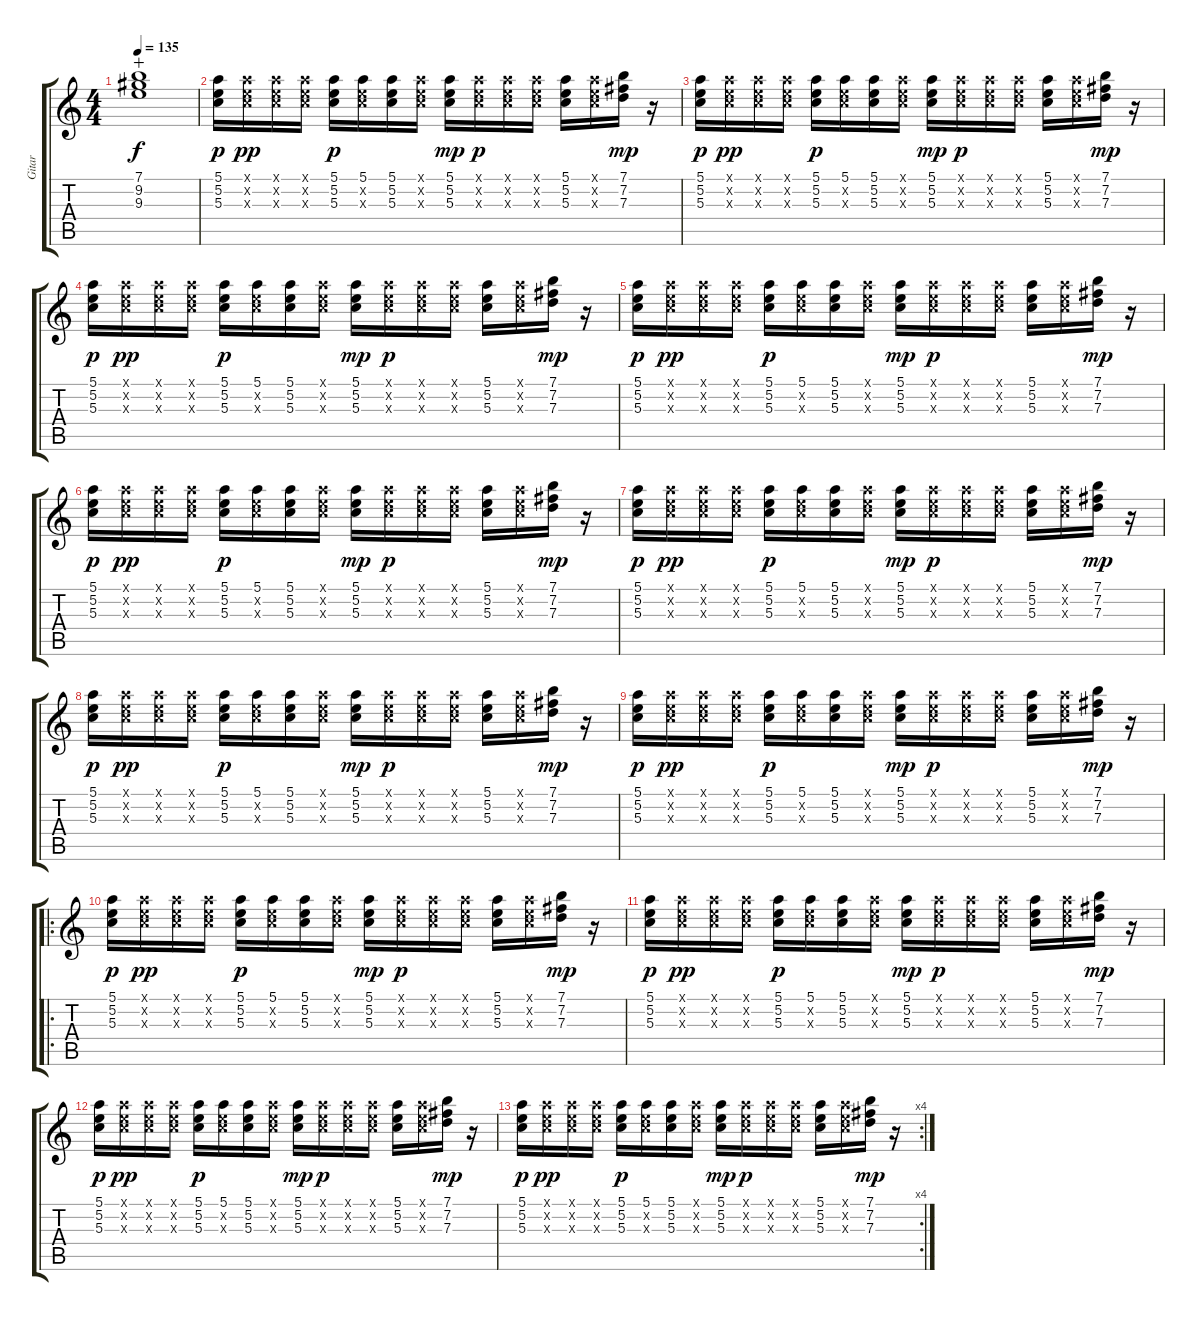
\track ("Gitar" "Gitar") {instrument electricguitarclean}
\staff {score tabs}
\tuning (E4 B3 G3 D3 A2 E2) {hide}
\ts (4 4)
\tempo 135
\clef g2
\ks c
(7.1 9.2 9.3).1{dy f wahc} |
(5.1 5.2 5.3).16{dy p} (5.1{x} 5.2{x} 5.3{x}).16{dy pp} (5.1{x} 5.2{x} 5.3{x}).16 (5.1{x} 5.2{x} 5.3{x}).16 (5.1 5.2 5.3).16{dy p} (5.1 5.2{x} 5.3{x}).16 (5.1 5.2 5.3).16 (5.1{x} 5.2{x} 5.3{x}).16 (5.1 5.2 5.3).16{dy mp} (5.1{x} 5.2{x} 5.3{x}).16{dy p} (5.1{x} 5.2{x} 5.3{x}).16 (5.1{x} 5.2{x} 5.3{x}).16 (5.1 5.2 5.3).16 (5.1{x} 5.2{x} 5.3{x}).16 (7.1 7.2 7.3).16{dy mp} r.16 |
(5.1 5.2 5.3).16{dy p} (5.1{x} 5.2{x} 5.3{x}).16{dy pp} (5.1{x} 5.2{x} 5.3{x}).16 (5.1{x} 5.2{x} 5.3{x}).16 (5.1 5.2 5.3).16{dy p} (5.1 5.2{x} 5.3{x}).16 (5.1 5.2 5.3).16 (5.1{x} 5.2{x} 5.3{x}).16 (5.1 5.2 5.3).16{dy mp} (5.1{x} 5.2{x} 5.3{x}).16{dy p} (5.1{x} 5.2{x} 5.3{x}).16 (5.1{x} 5.2{x} 5.3{x}).16 (5.1 5.2 5.3).16 (5.1{x} 5.2{x} 5.3{x}).16 (7.1 7.2 7.3).16{dy mp} r.16 |
(5.1 5.2 5.3).16{dy p} (5.1{x} 5.2{x} 5.3{x}).16{dy pp} (5.1{x} 5.2{x} 5.3{x}).16 (5.1{x} 5.2{x} 5.3{x}).16 (5.1 5.2 5.3).16{dy p} (5.1 5.2{x} 5.3{x}).16 (5.1 5.2 5.3).16 (5.1{x} 5.2{x} 5.3{x}).16 (5.1 5.2 5.3).16{dy mp} (5.1{x} 5.2{x} 5.3{x}).16{dy p} (5.1{x} 5.2{x} 5.3{x}).16 (5.1{x} 5.2{x} 5.3{x}).16 (5.1 5.2 5.3).16 (5.1{x} 5.2{x} 5.3{x}).16 (7.1 7.2 7.3).16{dy mp} r.16 |
(5.1 5.2 5.3).16{dy p} (5.1{x} 5.2{x} 5.3{x}).16{dy pp} (5.1{x} 5.2{x} 5.3{x}).16 (5.1{x} 5.2{x} 5.3{x}).16 (5.1 5.2 5.3).16{dy p} (5.1 5.2{x} 5.3{x}).16 (5.1 5.2 5.3).16 (5.1{x} 5.2{x} 5.3{x}).16 (5.1 5.2 5.3).16{dy mp} (5.1{x} 5.2{x} 5.3{x}).16{dy p} (5.1{x} 5.2{x} 5.3{x}).16 (5.1{x} 5.2{x} 5.3{x}).16 (5.1 5.2 5.3).16 (5.1{x} 5.2{x} 5.3{x}).16 (7.1 7.2 7.3).16{dy mp} r.16 |
(5.1 5.2 5.3).16{dy p} (5.1{x} 5.2{x} 5.3{x}).16{dy pp} (5.1{x} 5.2{x} 5.3{x}).16 (5.1{x} 5.2{x} 5.3{x}).16 (5.1 5.2 5.3).16{dy p} (5.1 5.2{x} 5.3{x}).16 (5.1 5.2 5.3).16 (5.1{x} 5.2{x} 5.3{x}).16 (5.1 5.2 5.3).16{dy mp} (5.1{x} 5.2{x} 5.3{x}).16{dy p} (5.1{x} 5.2{x} 5.3{x}).16 (5.1{x} 5.2{x} 5.3{x}).16 (5.1 5.2 5.3).16 (5.1{x} 5.2{x} 5.3{x}).16 (7.1 7.2 7.3).16{dy mp} r.16 |
(5.1 5.2 5.3).16{dy p} (5.1{x} 5.2{x} 5.3{x}).16{dy pp} (5.1{x} 5.2{x} 5.3{x}).16 (5.1{x} 5.2{x} 5.3{x}).16 (5.1 5.2 5.3).16{dy p} (5.1 5.2{x} 5.3{x}).16 (5.1 5.2 5.3).16 (5.1{x} 5.2{x} 5.3{x}).16 (5.1 5.2 5.3).16{dy mp} (5.1{x} 5.2{x} 5.3{x}).16{dy p} (5.1{x} 5.2{x} 5.3{x}).16 (5.1{x} 5.2{x} 5.3{x}).16 (5.1 5.2 5.3).16 (5.1{x} 5.2{x} 5.3{x}).16 (7.1 7.2 7.3).16{dy mp} r.16 |
(5.1 5.2 5.3).16{dy p} (5.1{x} 5.2{x} 5.3{x}).16{dy pp} (5.1{x} 5.2{x} 5.3{x}).16 (5.1{x} 5.2{x} 5.3{x}).16 (5.1 5.2 5.3).16{dy p} (5.1 5.2{x} 5.3{x}).16 (5.1 5.2 5.3).16 (5.1{x} 5.2{x} 5.3{x}).16 (5.1 5.2 5.3).16{dy mp} (5.1{x} 5.2{x} 5.3{x}).16{dy p} (5.1{x} 5.2{x} 5.3{x}).16 (5.1{x} 5.2{x} 5.3{x}).16 (5.1 5.2 5.3).16 (5.1{x} 5.2{x} 5.3{x}).16 (7.1 7.2 7.3).16{dy mp} r.16 |
(5.1 5.2 5.3).16{dy p} (5.1{x} 5.2{x} 5.3{x}).16{dy pp} (5.1{x} 5.2{x} 5.3{x}).16 (5.1{x} 5.2{x} 5.3{x}).16 (5.1 5.2 5.3).16{dy p} (5.1 5.2{x} 5.3{x}).16 (5.1 5.2 5.3).16 (5.1{x} 5.2{x} 5.3{x}).16 (5.1 5.2 5.3).16{dy mp} (5.1{x} 5.2{x} 5.3{x}).16{dy p} (5.1{x} 5.2{x} 5.3{x}).16 (5.1{x} 5.2{x} 5.3{x}).16 (5.1 5.2 5.3).16 (5.1{x} 5.2{x} 5.3{x}).16 (7.1 7.2 7.3).16{dy mp} r.16 |
\ro
(5.1 5.2 5.3).16{dy p} (5.1{x} 5.2{x} 5.3{x}).16{dy pp} (5.1{x} 5.2{x} 5.3{x}).16 (5.1{x} 5.2{x} 5.3{x}).16 (5.1 5.2 5.3).16{dy p} (5.1 5.2{x} 5.3{x}).16 (5.1 5.2 5.3).16 (5.1{x} 5.2{x} 5.3{x}).16 (5.1 5.2 5.3).16{dy mp} (5.1{x} 5.2{x} 5.3{x}).16{dy p} (5.1{x} 5.2{x} 5.3{x}).16 (5.1{x} 5.2{x} 5.3{x}).16 (5.1 5.2 5.3).16 (5.1{x} 5.2{x} 5.3{x}).16 (7.1 7.2 7.3).16{dy mp} r.16 |
(5.1 5.2 5.3).16{dy p} (5.1{x} 5.2{x} 5.3{x}).16{dy pp} (5.1{x} 5.2{x} 5.3{x}).16 (5.1{x} 5.2{x} 5.3{x}).16 (5.1 5.2 5.3).16{dy p} (5.1 5.2{x} 5.3{x}).16 (5.1 5.2 5.3).16 (5.1{x} 5.2{x} 5.3{x}).16 (5.1 5.2 5.3).16{dy mp} (5.1{x} 5.2{x} 5.3{x}).16{dy p} (5.1{x} 5.2{x} 5.3{x}).16 (5.1{x} 5.2{x} 5.3{x}).16 (5.1 5.2 5.3).16 (5.1{x} 5.2{x} 5.3{x}).16 (7.1 7.2 7.3).16{dy mp} r.16 |
(5.1 5.2 5.3).16{dy p} (5.1{x} 5.2{x} 5.3{x}).16{dy pp} (5.1{x} 5.2{x} 5.3{x}).16 (5.1{x} 5.2{x} 5.3{x}).16 (5.1 5.2 5.3).16{dy p} (5.1 5.2{x} 5.3{x}).16 (5.1 5.2 5.3).16 (5.1{x} 5.2{x} 5.3{x}).16 (5.1 5.2 5.3).16{dy mp} (5.1{x} 5.2{x} 5.3{x}).16{dy p} (5.1{x} 5.2{x} 5.3{x}).16 (5.1{x} 5.2{x} 5.3{x}).16 (5.1 5.2 5.3).16 (5.1{x} 5.2{x} 5.3{x}).16 (7.1 7.2 7.3).16{dy mp} r.16 |
\rc 4
(5.1 5.2 5.3).16{dy p} (5.1{x} 5.2{x} 5.3{x}).16{dy pp} (5.1{x} 5.2{x} 5.3{x}).16 (5.1{x} 5.2{x} 5.3{x}).16 (5.1 5.2 5.3).16{dy p} (5.1 5.2{x} 5.3{x}).16 (5.1 5.2 5.3).16 (5.1{x} 5.2{x} 5.3{x}).16 (5.1 5.2 5.3).16{dy mp} (5.1{x} 5.2{x} 5.3{x}).16{dy p} (5.1{x} 5.2{x} 5.3{x}).16 (5.1{x} 5.2{x} 5.3{x}).16 (5.1 5.2 5.3).16 (5.1{x} 5.2{x} 5.3{x}).16 (7.1 7.2 7.3).16{dy mp} r.16
